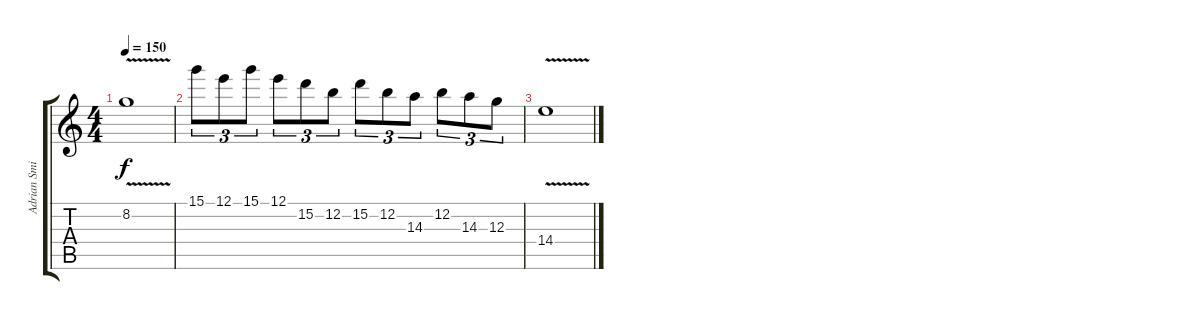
\track ("Adrian Smith" "Adrian Smi") {instrument distortionguitar}
\staff {score tabs}
\tuning (E4 B3 G3 D3 A2 E2) {hide}
\ts (4 4)
\tempo 150
\clef g2
\ks c
8.2{v}.1{dy f} |
15.1.8{tu (3 2)} 12.1.8{tu (3 2)} 15.1.8{tu (3 2)} 12.1.8{tu (3 2)} 15.2.8{tu (3 2)} 12.2.8{tu (3 2)} 15.2.8{tu (3 2)} 12.2.8{tu (3 2)} 14.3.8{tu (3 2)} 12.2.8{tu (3 2)} 14.3.8{tu (3 2)} 12.3.8{tu (3 2)} |
14.4{v}.1
